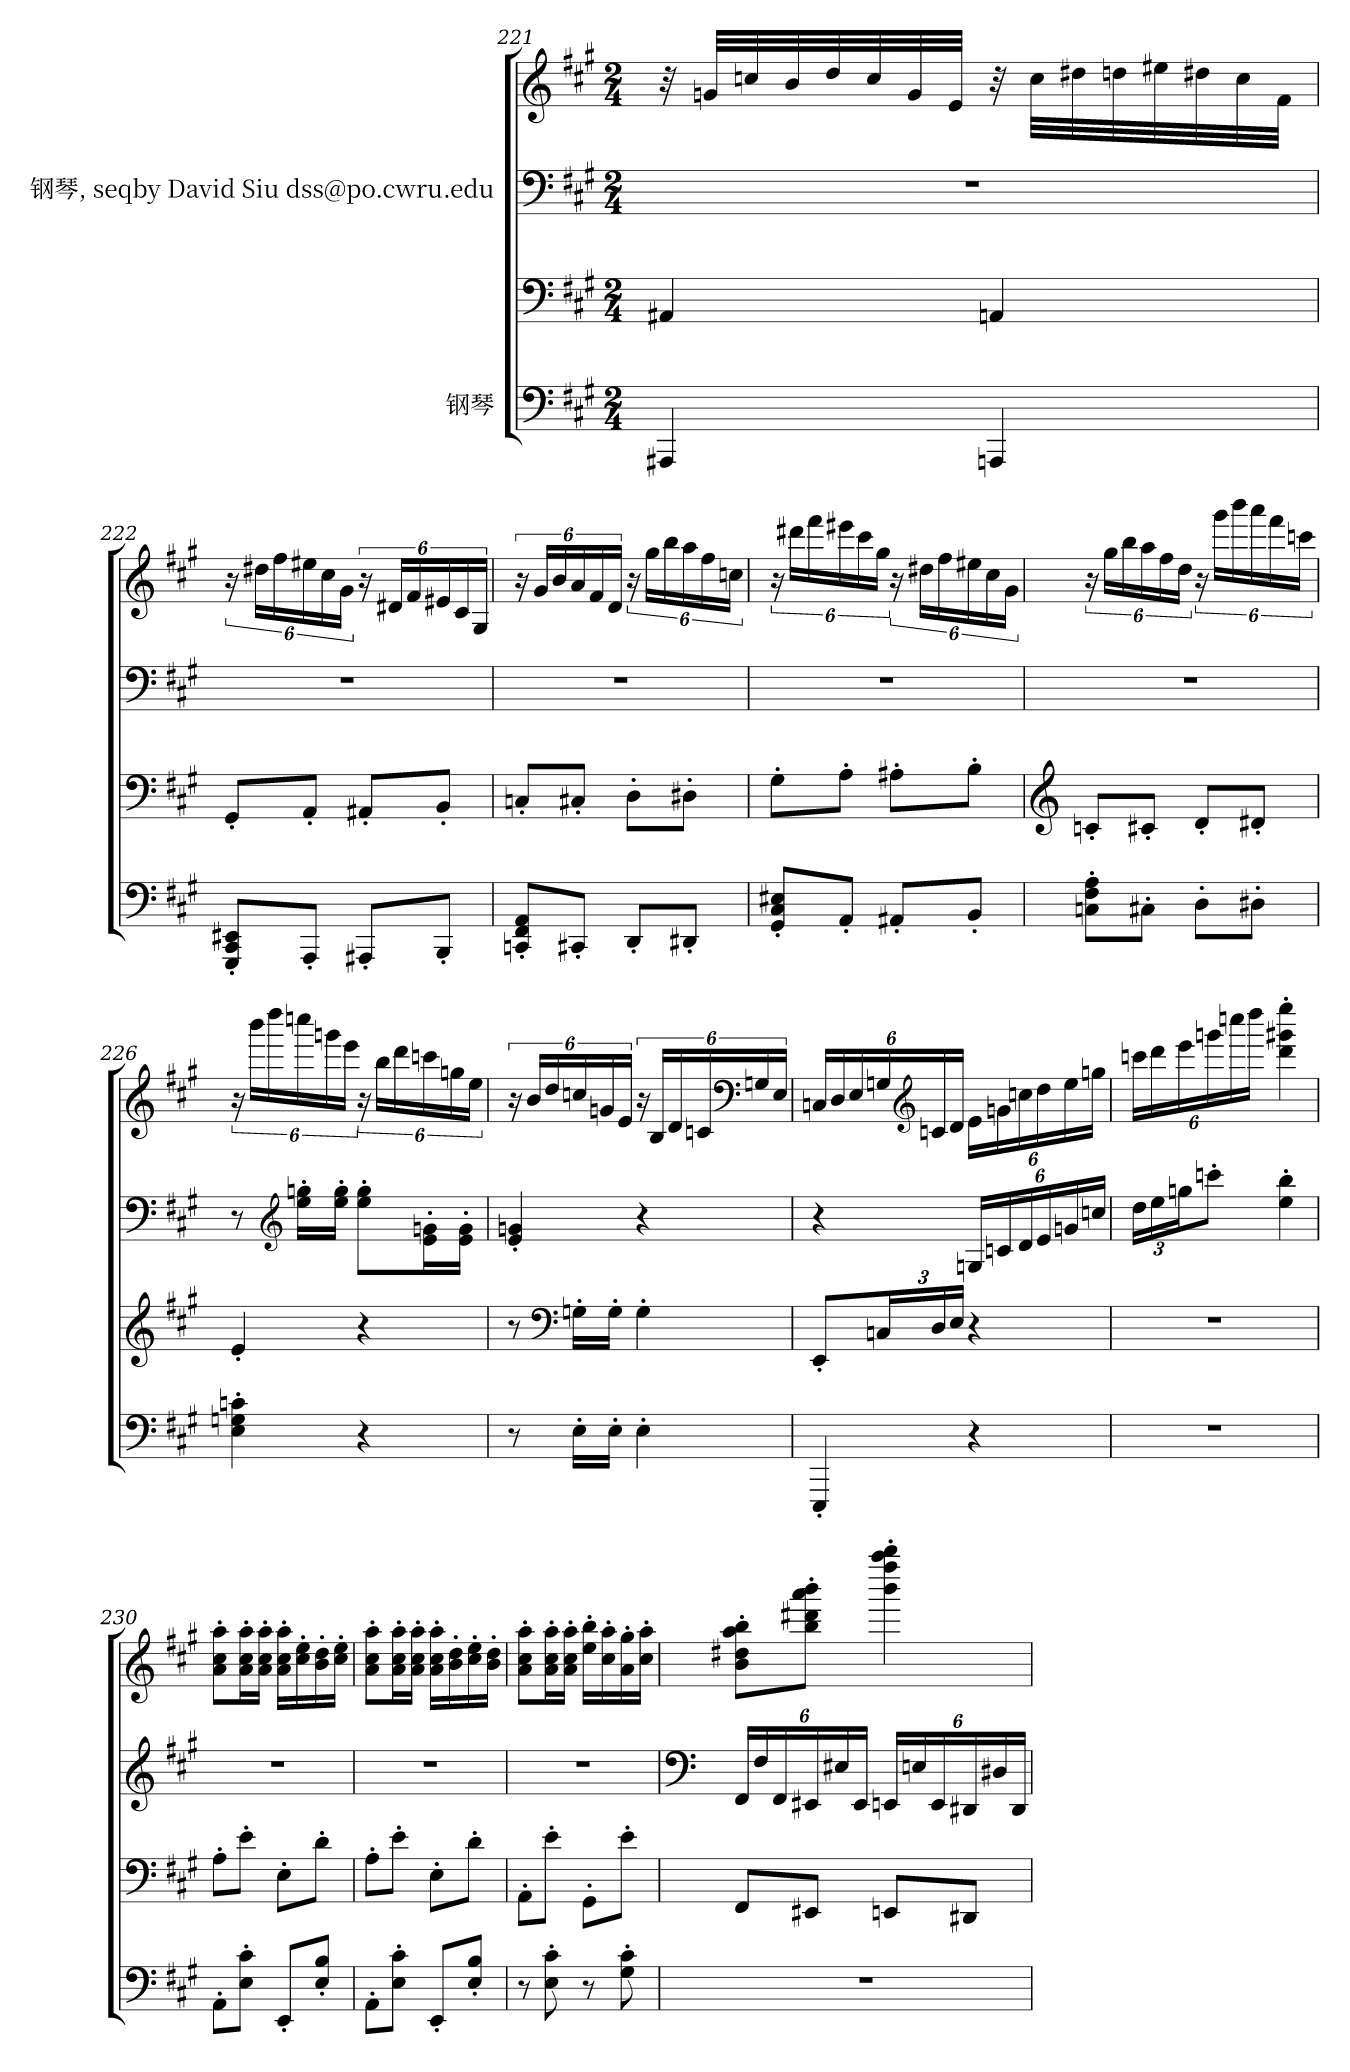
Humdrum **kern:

**kern	**kern	**kern	**kern
*part2	*part2	*part1	*part1
*staff4	*staff3	*staff2	*staff1
*I"钢琴	*	*I"钢琴, seqby David Siu dss@po.cwru.edu	*
*clefF4	*clefF4	*clefF4	*clefG2
*k[f#c#g#]	*k[f#c#g#]	*k[f#c#g#]	*k[f#c#g#]
*M2/4	*M2/4	*M2/4	*M2/4
=221	=221	=221	=221
4AAA#X/	4AA#X/	2r	32r
.	.	.	32gn/LLL
.	.	.	32ccn/
.	.	.	32b/
.	.	.	32dd/
.	.	.	32cc/
.	.	.	32g/
.	.	.	32e/JJJ
4AAAn/	4AAn/	.	32r
.	.	.	32cc\LLL
.	.	.	32dd#X\
.	.	.	32ddn\
.	.	.	32ee#X\
.	.	.	32dd#X\
.	.	.	32cc\
.	.	.	32f#\JJJ
!!LO:LB:g=z
=222	=222	=222	=222
8GGG#/' 8CC#/' 8EE#X/'L	8GG#'/L	2r	24r
.	.	.	24dd#X\LL
.	.	.	24ff#\
*	*	*	*Xbrackettup
8AAA'/J	8AA'/J	.	24ee#X\
.	.	.	24cc#\
.	.	.	24g#\JJ
*	*	*	*brackettup
8AAA#X'/L	8AA#X'/L	.	24r
.	.	.	24d#X/LL
.	.	.	24f#/
*	*	*	*Xbrackettup
8BBB'/J	8BB'/J	.	24e#X/
.	.	.	24c#/
.	.	.	24G#/JJ
=223	=223	=223	=223
*	*	*	*brackettup
8CCn/' 8FF#/' 8AA/'L	8Cn'/L	2r	24r
.	.	.	24g#/LL
.	.	.	24b/
*	*	*	*Xbrackettup
8CC#X'/J	8C#X'/J	.	24a/
.	.	.	24f#/
.	.	.	24d/JJ
*	*	*	*brackettup
8DD'/L	8D'\L	.	24r
.	.	.	24gg#\LL
.	.	.	24bb\
*	*	*	*Xbrackettup
8DD#X'/J	8D#X'\J	.	24aa\
.	.	.	24ff#\
.	.	.	24ccn\JJ
!!LO:LB:g=z
=224	=224	=224	=224
*	*	*	*brackettup
8GG#/' 8C#/' 8E#X/'L	8G#'\L	2r	24r
.	.	.	24ddd#X\LL
.	.	.	24fff#\
*	*	*	*Xbrackettup
8AA'/J	8A'\J	.	24eee#X\
.	.	.	24ccc#\
.	.	.	24gg#\JJ
*	*	*	*brackettup
8AA#X'/L	8A#X'\L	.	24r
.	.	.	24dd#X\LL
.	.	.	24ff#\
*	*	*	*Xbrackettup
8BB'/J	8B'\J	.	24ee#X\
.	.	.	24cc#\
.	.	.	24g#\JJ
=225	=225	=225	=225
*	*clefG2	*	*
*	*	*	*brackettup
8Cn\' 8F#\' 8A\'L	8cn'/L	2r	24r
.	.	.	24gg#\LL
.	.	.	24bb\
*	*	*	*Xbrackettup
8C#X'\J	8c#X'/J	.	24aa\
.	.	.	24ff#\
.	.	.	24dd\JJ
*	*	*	*brackettup
8D'\L	8d'/L	.	24r
.	.	.	24ggg#\LL
.	.	.	24bbb\
*	*	*	*Xbrackettup
8D#X'\J	8d#X'/J	.	24aaa\
.	.	.	24fff#\
.	.	.	24cccn\JJ
!!LO:PB:g=z
=226	=226	=226	=226
*	*	*	*brackettup
4E\' 4Gn\' 4cn\'	4e'/	8r	24r
.	.	.	24bbb\LL
.	.	.	24dddd\
*	*	*clefG2	*
*	*	*	*Xbrackettup
.	.	16ee\' 16ggn\'LL	24ccccn\
.	.	.	24gggn\
.	.	16ee\' 16gg\'JJ	.
.	.	.	24eee\JJ
*	*	*	*brackettup
4r	4r	8ee\' 8gg\'L	24r
.	.	.	24bb\LL
.	.	.	24ddd\
*	*	*	*Xbrackettup
.	.	16e\' 16gn\'L	24cccn\
.	.	.	24ggn\
.	.	16e\' 16g\'JJ	.
.	.	.	24ee\JJ
=227	=227	=227	=227
*	*	*	*brackettup
8r	8r	4e/' 4gn/'	24r
.	.	.	24b/LL
.	.	.	24dd/
*	*clefF4	*	*
*	*	*	*Xbrackettup
16E'\LL	16Gn'\LL	.	24ccn/
.	.	.	24gn/
16E'\JJ	16G'\JJ	.	.
.	.	.	24e/JJ
*	*	*	*brackettup
4E'\	4G'\	4r	24r
.	.	.	24B/LL
.	.	.	24d/
*	*	*	*Xbrackettup
.	.	.	24cn/
*	*	*	*clefF4
.	.	.	24Gn/
.	.	.	24E/JJ
!!LO:LB:g=z
=228	=228	=228	=228
4EEE'/	8EE'/L	4r	24Cn/LL
.	.	.	24D/
.	.	.	24E/
*	*Xbrackettup	*	*
.	24Cn/L	.	24Gn/
*	*	*	*clefG2
.	24D/	.	24cn/
.	24E/JJ	.	24d/JJ
*	*	*Xbrackettup	*
4r	4r	24Gn/LL	24e\LL
.	.	24cn/	24gn\
.	.	24d/	24ccn\
.	.	24e/	24dd\
.	.	24gn/	24ee\
.	.	24ccn/JJ	24ggn\JJ
=229	=229	=229	=229
2r	2r	24dd\LL	24cccn\LL
.	.	24ee\	24ddd\
.	.	24ggn\J	24eee\
.	.	8cccn'\J	24gggn\
.	.	.	24ccccn\
.	.	.	24dddd\JJ
.	.	4ee\' 4bb\'	4ddd\' 4ggg#X\' 4eeee\'
=230	=230	=230	=230
8AA'\L	8A'\L	2r	8a\' 8cc#\' 8aa\'L
8E\' 8c#\'J	8e'\J	.	16a\' 16cc#\' 16aa\'L
.	.	.	16a\' 16cc#\' 16aa\'JJ
8EE'/L	8E'\L	.	16a\' 16cc#\' 16aa\'LL
.	.	.	16cc#\' 16ee\'
8E/' 8B/'J	8d'\J	.	16b\' 16dd\'
.	.	.	16cc#\' 16ee\'JJ
!!LO:LB:g=z
=231	=231	=231	=231
8AA'\L	8A'\L	2r	8a\' 8cc#\' 8aa\'L
8E\' 8c#\'J	8e'\J	.	16a\' 16cc#\' 16aa\'L
.	.	.	16a\' 16cc#\' 16aa\'JJ
8EE'/L	8E'\L	.	16a\' 16cc#\' 16aa\'LL
.	.	.	16b\' 16dd\'
8E/' 8B/'J	8d'\J	.	16cc#\' 16ee\'
.	.	.	16b\' 16dd\'JJ
=232	=232	=232	=232
8r	8AA'\L	2r	8a\' 8cc#\' 8aa\'L
8E\' 8c#\'	8e'\J	.	16a\' 16cc#\' 16aa\'L
.	.	.	16a\' 16cc#\' 16aa\'JJ
8r	8GG#'\L	.	16ee\' 16bb\'LL
.	.	.	16cc#\' 16aa\'
8G#\' 8c#\'	8e'\J	.	16a\' 16gg#\'
.	.	.	16cc#\' 16aa\'JJ
=233	=233	=233	=233
*	*	*clefF4	*
2r	8FF#/L	24FF#/LL	8b\' 8dd#X\' 8aa\' 8bb\'L
.	.	24F#/	.
.	.	24FF#/	.
.	8EE#X/J	24EE#X/	8bb\' 8ddd#X\' 8aaa\' 8bbb\'J
.	.	24E#X/	.
.	.	24EE#/JJ	.
.	8EEn/L	24EEn/LL	4bbb\' 4ffff#\' 4aaaa\' 4bbbb\'
.	.	24En/	.
.	.	24EE/	.
.	8DD#X/J	24DD#X/	.
.	.	24D#X/	.
.	.	24DD#/JJ	.
=	=	=	=
*-	*-	*-	*-
